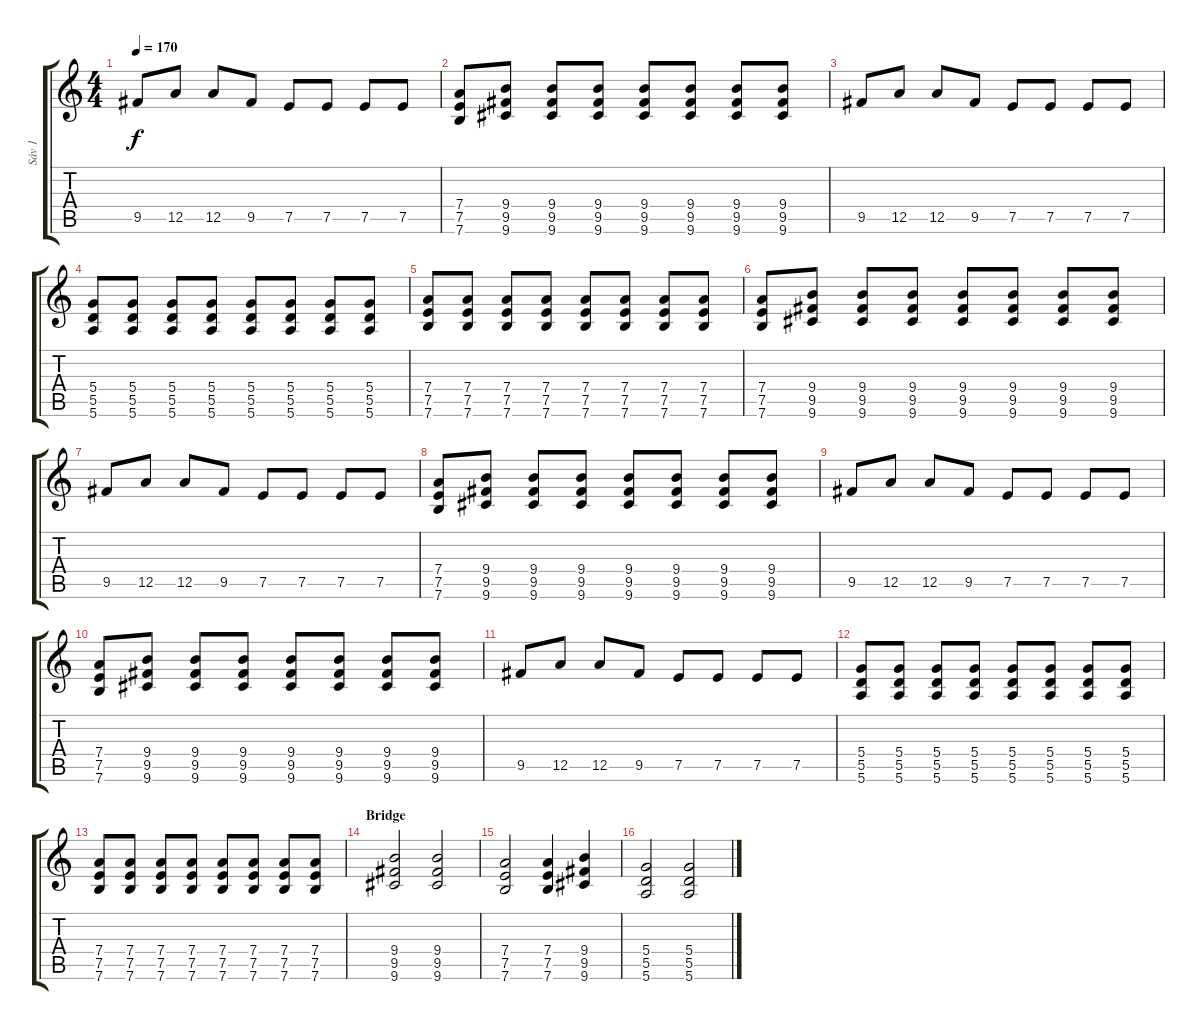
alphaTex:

\track ("Sáv 1" "Sáv 1") {instrument overdrivenguitar}
\staff {score tabs}
\tuning (E4 B3 G3 D3 A2 E2) {hide}
\ts (4 4)
\tempo 170
\clef g2
\ks c
9.5.8{dy f} 12.5.8 12.5.8 9.5.8 7.5.8 7.5.8 7.5.8 7.5.8 |
(7.4 7.5 7.6).8 (9.4 9.5 9.6).8 (9.4 9.5 9.6).8 (9.4 9.5 9.6).8 (9.4 9.5 9.6).8 (9.4 9.5 9.6).8 (9.4 9.5 9.6).8 (9.4 9.5 9.6).8 |
9.5.8 12.5.8 12.5.8 9.5.8 7.5.8 7.5.8 7.5.8 7.5.8 |
(5.4 5.5 5.6).8 (5.4 5.5 5.6).8 (5.4 5.5 5.6).8 (5.4 5.5 5.6).8 (5.4 5.5 5.6).8 (5.4 5.5 5.6).8 (5.4 5.5 5.6).8 (5.4 5.5 5.6).8 |
(7.4 7.5 7.6).8 (7.4 7.5 7.6).8 (7.4 7.5 7.6).8 (7.4 7.5 7.6).8 (7.4 7.5 7.6).8 (7.4 7.5 7.6).8 (7.4 7.5 7.6).8 (7.4 7.5 7.6).8 |
(7.4 7.5 7.6).8 (9.4 9.5 9.6).8 (9.4 9.5 9.6).8 (9.4 9.5 9.6).8 (9.4 9.5 9.6).8 (9.4 9.5 9.6).8 (9.4 9.5 9.6).8 (9.4 9.5 9.6).8 |
9.5.8 12.5.8 12.5.8 9.5.8 7.5.8 7.5.8 7.5.8 7.5.8 |
(7.4 7.5 7.6).8 (9.4 9.5 9.6).8 (9.4 9.5 9.6).8 (9.4 9.5 9.6).8 (9.4 9.5 9.6).8 (9.4 9.5 9.6).8 (9.4 9.5 9.6).8 (9.4 9.5 9.6).8 |
9.5.8 12.5.8 12.5.8 9.5.8 7.5.8 7.5.8 7.5.8 7.5.8 |
(7.4 7.5 7.6).8 (9.4 9.5 9.6).8 (9.4 9.5 9.6).8 (9.4 9.5 9.6).8 (9.4 9.5 9.6).8 (9.4 9.5 9.6).8 (9.4 9.5 9.6).8 (9.4 9.5 9.6).8 |
9.5.8 12.5.8 12.5.8 9.5.8 7.5.8 7.5.8 7.5.8 7.5.8 |
(5.4 5.5 5.6).8 (5.4 5.5 5.6).8 (5.4 5.5 5.6).8 (5.4 5.5 5.6).8 (5.4 5.5 5.6).8 (5.4 5.5 5.6).8 (5.4 5.5 5.6).8 (5.4 5.5 5.6).8 |
(7.4 7.5 7.6).8 (7.4 7.5 7.6).8 (7.4 7.5 7.6).8 (7.4 7.5 7.6).8 (7.4 7.5 7.6).8 (7.4 7.5 7.6).8 (7.4 7.5 7.6).8 (7.4 7.5 7.6).8 |
\section ("" "Bridge")
(9.4 9.5 9.6).2 (9.4 9.5 9.6).2 |
(7.4 7.5 7.6).2 (7.4 7.5 7.6).4 (9.4 9.5 9.6).4 |
(5.4 5.5 5.6).2 (5.4 5.5 5.6).2
